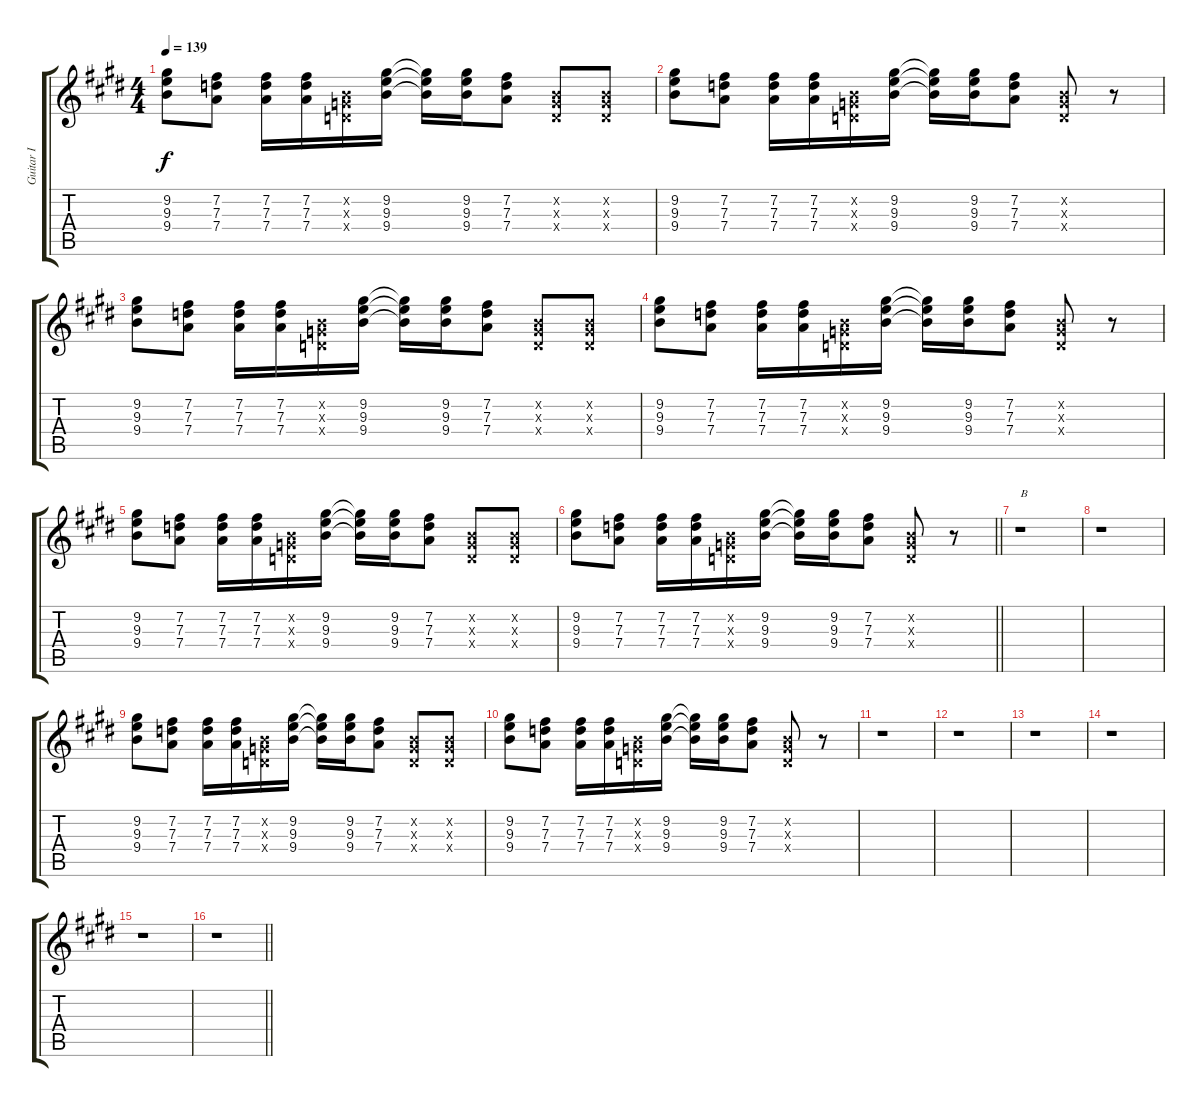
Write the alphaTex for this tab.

\track ("Guitar I" "Guitar I") {instrument overdrivenguitar}
\staff {score tabs}
\tuning (E4 B3 G3 D3 A2 E2) {hide}
\ts (4 4)
\tempo 139
\clef g2
\ks e
(9.2 9.3 9.4).8{dy f} (7.2 7.3 7.4).8 (7.2 7.3 7.4).16 (7.2 7.3 7.4).16 (0.2{x} 0.3{x} 0.4{x}).16 (9.2 9.3 9.4).16 (9.2{t} 9.3{t} 9.4{t}).16 (9.2 9.3 9.4).16 (7.2 7.3 7.4).8 (0.2{x} 0.3{x} 0.4{x}).8 (0.2{x} 0.3{x} 0.4{x}).8 |
(9.2 9.3 9.4).8 (7.2 7.3 7.4).8 (7.2 7.3 7.4).16 (7.2 7.3 7.4).16 (0.2{x} 0.3{x} 0.4{x}).16 (9.2 9.3 9.4).16 (9.2{t} 9.3{t} 9.4{t}).16 (9.2 9.3 9.4).16 (7.2 7.3 7.4).8 (0.2{x} 0.3{x} 0.4{x}).8 r.8 |
(9.2 9.3 9.4).8 (7.2 7.3 7.4).8 (7.2 7.3 7.4).16 (7.2 7.3 7.4).16 (0.2{x} 0.3{x} 0.4{x}).16 (9.2 9.3 9.4).16 (9.2{t} 9.3{t} 9.4{t}).16 (9.2 9.3 9.4).16 (7.2 7.3 7.4).8 (0.2{x} 0.3{x} 0.4{x}).8 (0.2{x} 0.3{x} 0.4{x}).8 |
(9.2 9.3 9.4).8 (7.2 7.3 7.4).8 (7.2 7.3 7.4).16 (7.2 7.3 7.4).16 (0.2{x} 0.3{x} 0.4{x}).16 (9.2 9.3 9.4).16 (9.2{t} 9.3{t} 9.4{t}).16 (9.2 9.3 9.4).16 (7.2 7.3 7.4).8 (0.2{x} 0.3{x} 0.4{x}).8 r.8 |
(9.2 9.3 9.4).8 (7.2 7.3 7.4).8 (7.2 7.3 7.4).16 (7.2 7.3 7.4).16 (0.2{x} 0.3{x} 0.4{x}).16 (9.2 9.3 9.4).16 (9.2{t} 9.3{t} 9.4{t}).16 (9.2 9.3 9.4).16 (7.2 7.3 7.4).8 (0.2{x} 0.3{x} 0.4{x}).8 (0.2{x} 0.3{x} 0.4{x}).8 |
\barLineRight lightlight
(9.2 9.3 9.4).8 (7.2 7.3 7.4).8 (7.2 7.3 7.4).16 (7.2 7.3 7.4).16 (0.2{x} 0.3{x} 0.4{x}).16 (9.2 9.3 9.4).16 (9.2{t} 9.3{t} 9.4{t}).16 (9.2 9.3 9.4).16 (7.2 7.3 7.4).8 (0.2{x} 0.3{x} 0.4{x}).8 r.8 |
r.1{txt "B"} |
r.1 |
(9.2 9.3 9.4).8 (7.2 7.3 7.4).8 (7.2 7.3 7.4).16 (7.2 7.3 7.4).16 (0.2{x} 0.3{x} 0.4{x}).16 (9.2 9.3 9.4).16 (9.2{t} 9.3{t} 9.4{t}).16 (9.2 9.3 9.4).16 (7.2 7.3 7.4).8 (0.2{x} 0.3{x} 0.4{x}).8 (0.2{x} 0.3{x} 0.4{x}).8 |
(9.2 9.3 9.4).8 (7.2 7.3 7.4).8 (7.2 7.3 7.4).16 (7.2 7.3 7.4).16 (0.2{x} 0.3{x} 0.4{x}).16 (9.2 9.3 9.4).16 (9.2{t} 9.3{t} 9.4{t}).16 (9.2 9.3 9.4).16 (7.2 7.3 7.4).8 (0.2{x} 0.3{x} 0.4{x}).8 r.8 |
r.1 |
r.1 |
r.1 |
r.1 |
r.1 |
\barLineRight lightlight
r.1
